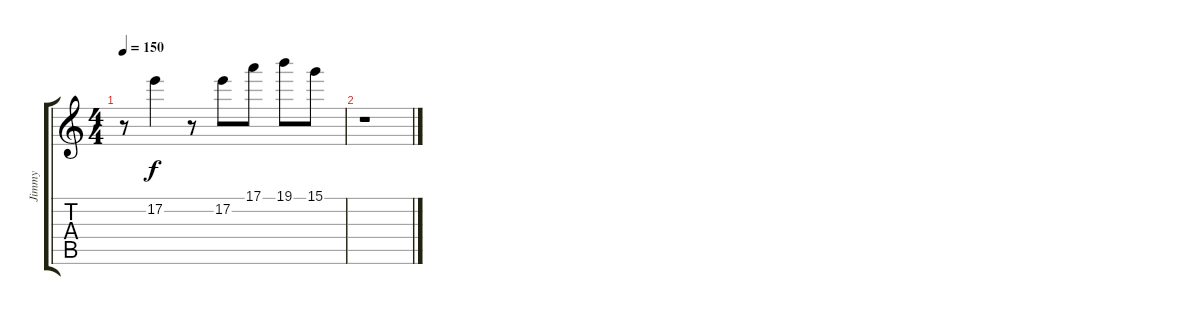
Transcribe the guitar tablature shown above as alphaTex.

\track ("Jimmy" "Jimmy") {instrument electricguitarclean}
\staff {score tabs}
\tuning (E4 B3 G3 D3 A2 E2) {hide}
\ts (4 4)
\tempo 150
\clef g2
\ks c
r.8{dy f} 17.2.4 r.8 17.2.8 17.1.8 19.1.8 15.1.8 |
r.1
